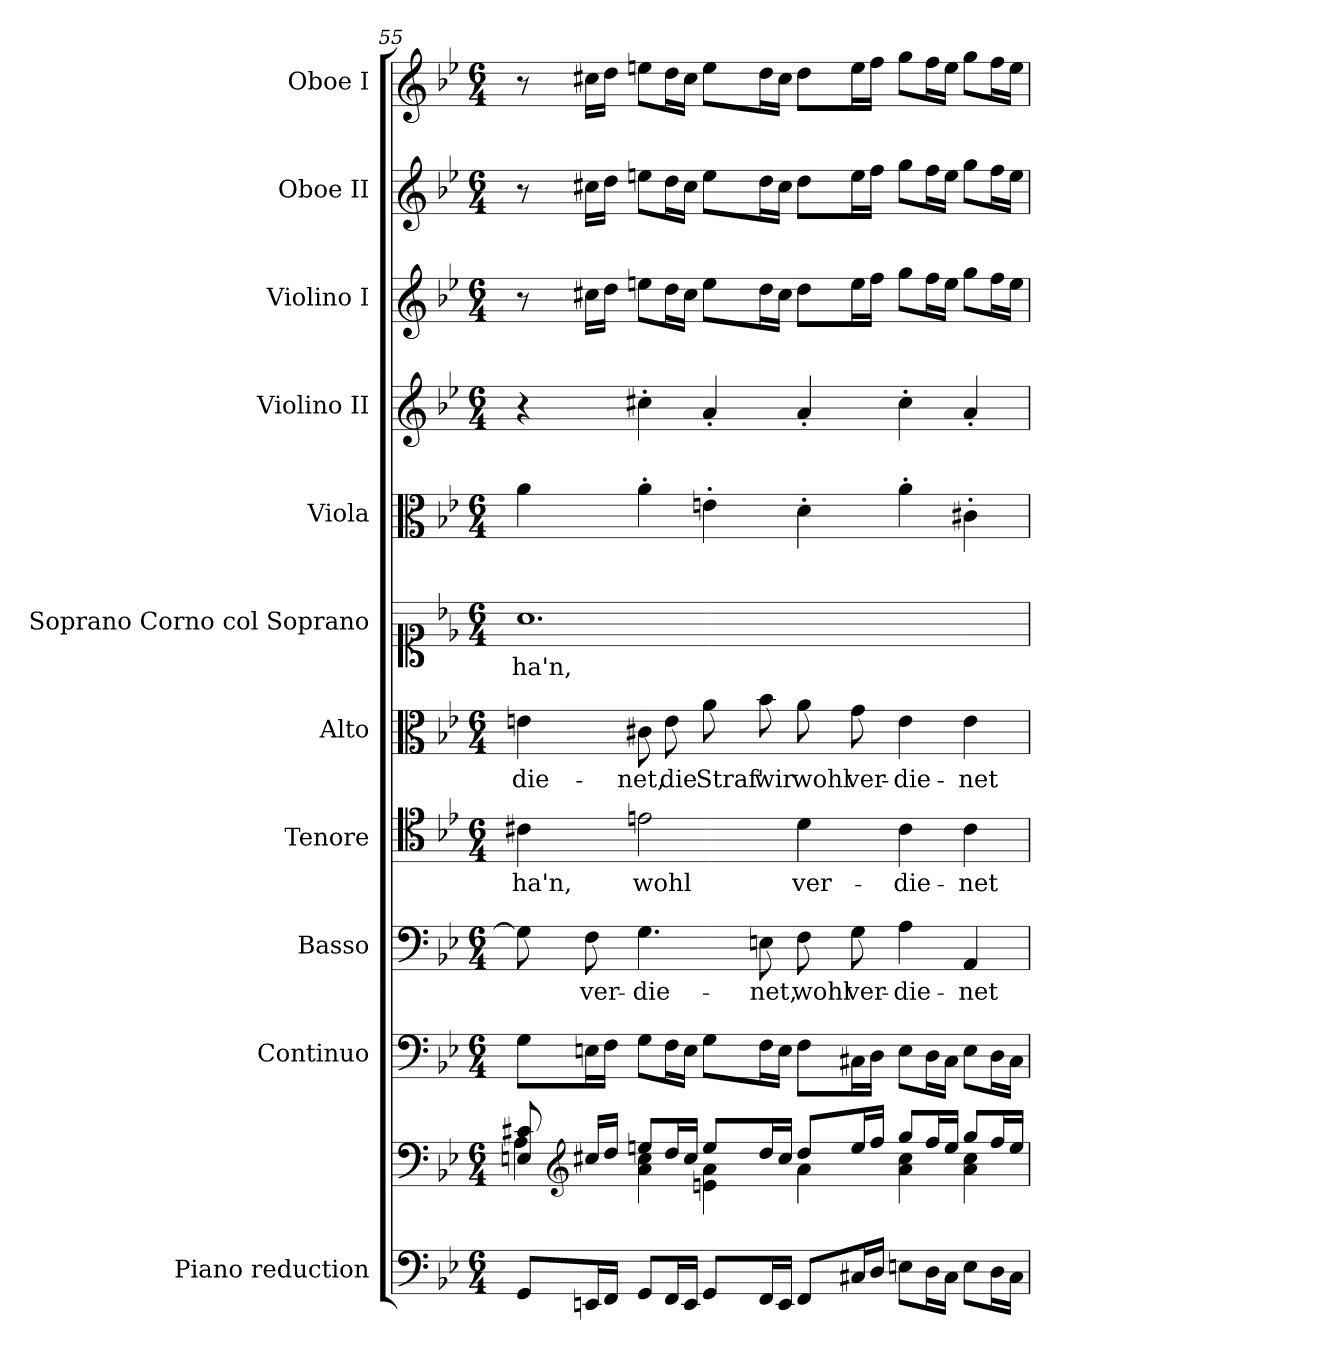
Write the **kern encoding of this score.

**kern	**kern	**kern	**kern	**text	**kern	**text	**kern	**text	**kern	**text	**kern	**kern	**kern	**kern	**kern
*part11	*part11	*part10	*part9	*part9	*part8	*part8	*part7	*part7	*part6	*part6	*part5	*part4	*part3	*part2	*part1
*staff12	*staff11	*staff10	*staff9	*staff9	*staff8	*staff8	*staff7	*staff7	*staff6	*staff6	*staff5	*staff4	*staff3	*staff2	*staff1
*I"Piano reduction	*	*I"Continuo	*I"Basso	*	*I"Tenore	*	*I"Alto	*	*I"Soprano Corno col Soprano	*	*I"Viola	*I"Violino II	*I"Violino I	*I"Oboe II	*I"Oboe I
*I'Pno	*	*	*	*	*	*	*	*	*	*	*I'Vla	*I'Vln	*I'Vln	*I'Ob	*I'Ob
*clefF4	*clefF4	*clefF4	*clefF4	*	*clefC4	*	*clefC3	*	*clefC1	*	*clefC3	*clefG2	*clefG2	*clefG2	*clefG2
*k[b-e-]	*k[b-e-]	*k[b-e-]	*k[b-e-]	*	*k[b-e-]	*	*k[b-e-]	*	*k[b-e-]	*	*k[b-e-]	*k[b-e-]	*k[b-e-]	*k[b-e-]	*k[b-e-]
*M6/4	*M6/4	*M6/4	*M6/4	*	*M6/4	*	*M6/4	*	*M6/4	*	*M6/4	*M6/4	*M6/4	*M6/4	*M6/4
=55	=55	=55	=55	=55	=55	=55	=55	=55	=55	=55	=55	=55	=55	=55	=55
*	*^	*	*	*	*	*	*	*	*	*	*	*	*	*	*
!	!	!	!	!	!	!	!LO:LY:b	!	!LO:LY:b	!	!LO:LY:b	!	!	!	!	!
8GG/L	8En/ 8c#X/	4A\	8G\L	8G\]	.	4c#X\	ha'n,	4en\	-die-	1.a	ha'n,	4a\	4r	8r	8r	8r
*	*clefG2	*	*	*	*	*	*	*	*	*	*	*	*	*	*	*
!	!	!	!	!	!LO:LY:b	!	!	!	!	!	!	!	!	!	!	!
16EEn/L	16cc#X/LL	.	16En\L	8F\	ver-	.	.	.	.	.	.	.	.	16cc#X\LL	16cc#X\LL	16cc#X\LL
16FF/JJ	16dd/JJ	.	16F\JJ	.	.	.	.	.	.	.	.	.	.	16dd\JJ	16dd\JJ	16dd\JJ
!	!	!	!	!	!LO:LY:b	!	!LO:LY:b	!	!LO:LY:b	!	!	!	!	!	!	!
8GG/L	8een/L	4a\ 4cc#\	8G\L	4.G\	-die-	2en\	wohl	8c#X\	-net,	.	.	4a'\	4cc#X'\	8een\L	8een\L	8een\L
!	!	!	!	!	!	!	!	!	!LO:LY:b	!	!	!	!	!	!	!
16FF/L	16dd/L	.	16F\L	.	.	.	.	8e\	die	.	.	.	.	16dd\L	16dd\L	16dd\L
16EE/JJ	16cc#/JJ	.	16E\JJ	.	.	.	.	.	.	.	.	.	.	16cc#\JJ	16cc#\JJ	16cc#\JJ
!	!	!	!	!	!	!	!	!	!LO:LY:b	!	!	!	!	!	!	!
8GG/L	8ee/L	4en\ 4a\	8G\L	.	.	.	.	8a\	Straf'	.	.	4en'\	4a'/	8ee\L	8ee\L	8ee\L
!	!	!	!	!	!LO:LY:b	!	!	!	!LO:LY:b	!	!	!	!	!	!	!
16FF/L	16dd/L	.	16F\L	8En\	-net,	.	.	8b-\	wir	.	.	.	.	16dd\L	16dd\L	16dd\L
16EE/JJ	16cc#/JJ	.	16E\JJ	.	.	.	.	.	.	.	.	.	.	16cc#\JJ	16cc#\JJ	16cc#\JJ
!	!	!	!	!	!LO:LY:b	!	!LO:LY:b	!	!LO:LY:b	!	!	!	!	!	!	!
8FF/L	8dd/L	4a\	8F\L	8F\	wohl	4d\	ver-	8a\	wohl	.	.	4d'\	4a'/	8dd\L	8dd\L	8dd\L
!	!	!	!	!	!LO:LY:b	!	!	!	!LO:LY:b	!	!	!	!	!	!	!
16C#X/L	16ee/L	.	16C#X\L	8G\	ver-	.	.	8g\	ver-	.	.	.	.	16ee\L	16ee\L	16ee\L
16D/JJ	16ff/JJ	.	16D\JJ	.	.	.	.	.	.	.	.	.	.	16ff\JJ	16ff\JJ	16ff\JJ
!	!	!	!	!	!LO:LY:b	!	!LO:LY:b	!	!LO:LY:b	!	!	!	!	!	!	!
8En\L	8gg/L	4a\ 4cc#\	8E\L	4A\	-die-	4c#\	-die-	4e\	-die-	.	.	4a'\	4cc#'\	8gg\L	8gg\L	8gg\L
16D\L	16ff/L	.	16D\L	.	.	.	.	.	.	.	.	.	.	16ff\L	16ff\L	16ff\L
16C#\JJ	16ee/JJ	.	16C#\JJ	.	.	.	.	.	.	.	.	.	.	16ee\JJ	16ee\JJ	16ee\JJ
!	!	!	!	!	!LO:LY:b	!	!LO:LY:b	!	!LO:LY:b	!	!	!	!	!	!	!
8E\L	8gg/L	4a\ 4cc#\	8E\L	4AA/	-net	4c#\	-net	4e\	-net	.	.	4c#X'\	4a'/	8gg\L	8gg\L	8gg\L
16D\L	16ff/L	.	16D\L	.	.	.	.	.	.	.	.	.	.	16ff\L	16ff\L	16ff\L
16C#\JJ	16ee/JJ	.	16C#\JJ	.	.	.	.	.	.	.	.	.	.	16ee\JJ	16ee\JJ	16ee\JJ
*	*v	*v	*	*	*	*	*	*	*	*	*	*	*	*	*	*
=	=	=	=	=	=	=	=	=	=	=	=	=	=	=	=
*-	*-	*-	*-	*-	*-	*-	*-	*-	*-	*-	*-	*-	*-	*-	*-
